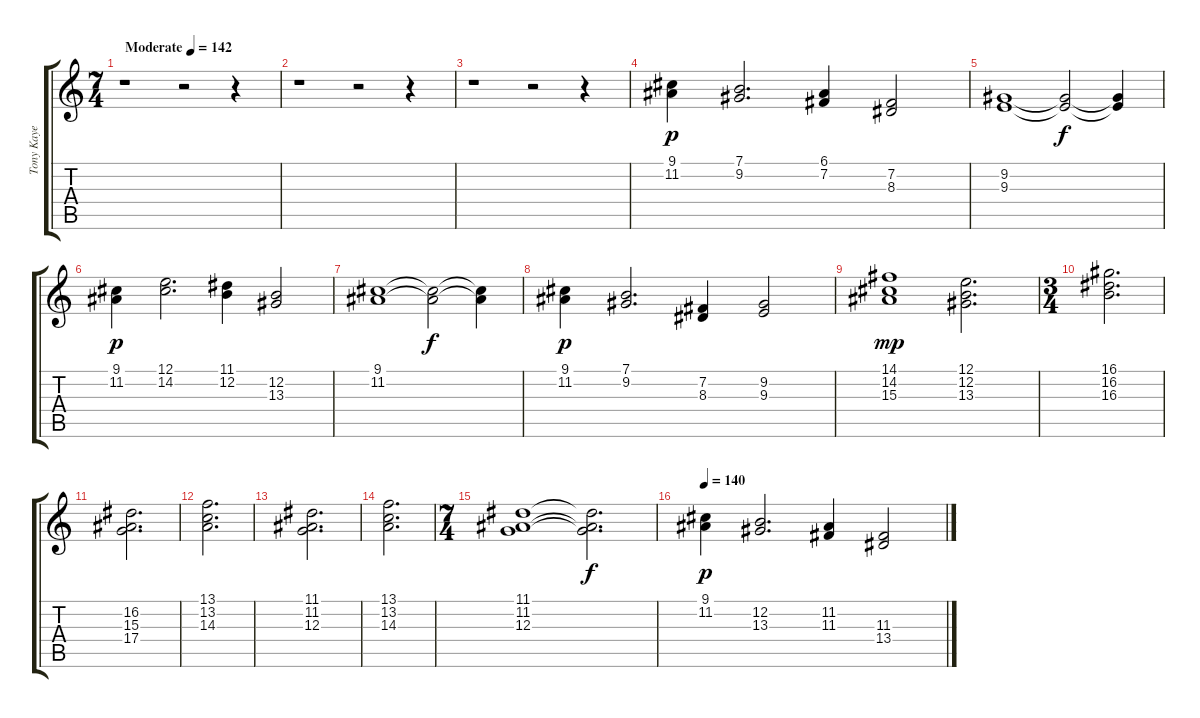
\track ("Tony Kaye I" "Tony Kaye ") {instrument lead6voice}
\staff {score tabs}
\tuning (E4 B3 G3 D3 A2 E2) {hide}
\ts (7 4)
\tempo (142 "Moderate")
\clef g2
\ks c
r.1{dy p instrument lead6voice} r.2 r.4 |
r.1 r.2 r.4 |
r.1 r.2 r.4 |
(9.1 11.2).4 (7.1 9.2).2{d} (6.1 7.2).4 (7.2 8.3).2 |
(9.2 9.3).1 (9.2{t} 9.3{t}).2{dy f} (9.2{t} 9.3{t}).4 |
(9.1 11.2).4{dy p} (12.1 14.2).2{d} (11.1 12.2).4 (12.2 13.3).2 |
(9.1 11.2).1 (9.1{t} 11.2{t}).2{dy f} (9.1{t} 11.2{t}).4 |
(9.1 11.2).4{dy p} (7.1 9.2).2{d} (7.2 8.3).4 (9.2 9.3).2 |
(14.1 14.2 15.3).1{dy mp} (12.1 12.2 13.3).2{d} |
\ts (3 4)
(16.1 16.2 16.3).2{d} |
(16.2 15.3 17.4).2{d} |
(13.1 13.2 14.3).2{d} |
(11.1 11.2 12.3).2{d} |
(13.1 13.2 14.3).2{d} |
\ts (7 4)
(11.1 11.2 12.3).1 (11.1{t} 11.2{t} 12.3{t}).2{d dy f} |
\tempo 140
(9.1 11.2).4{dy p} (12.2 13.3).2{d} (11.2 11.3).4 (11.3 13.4).2
